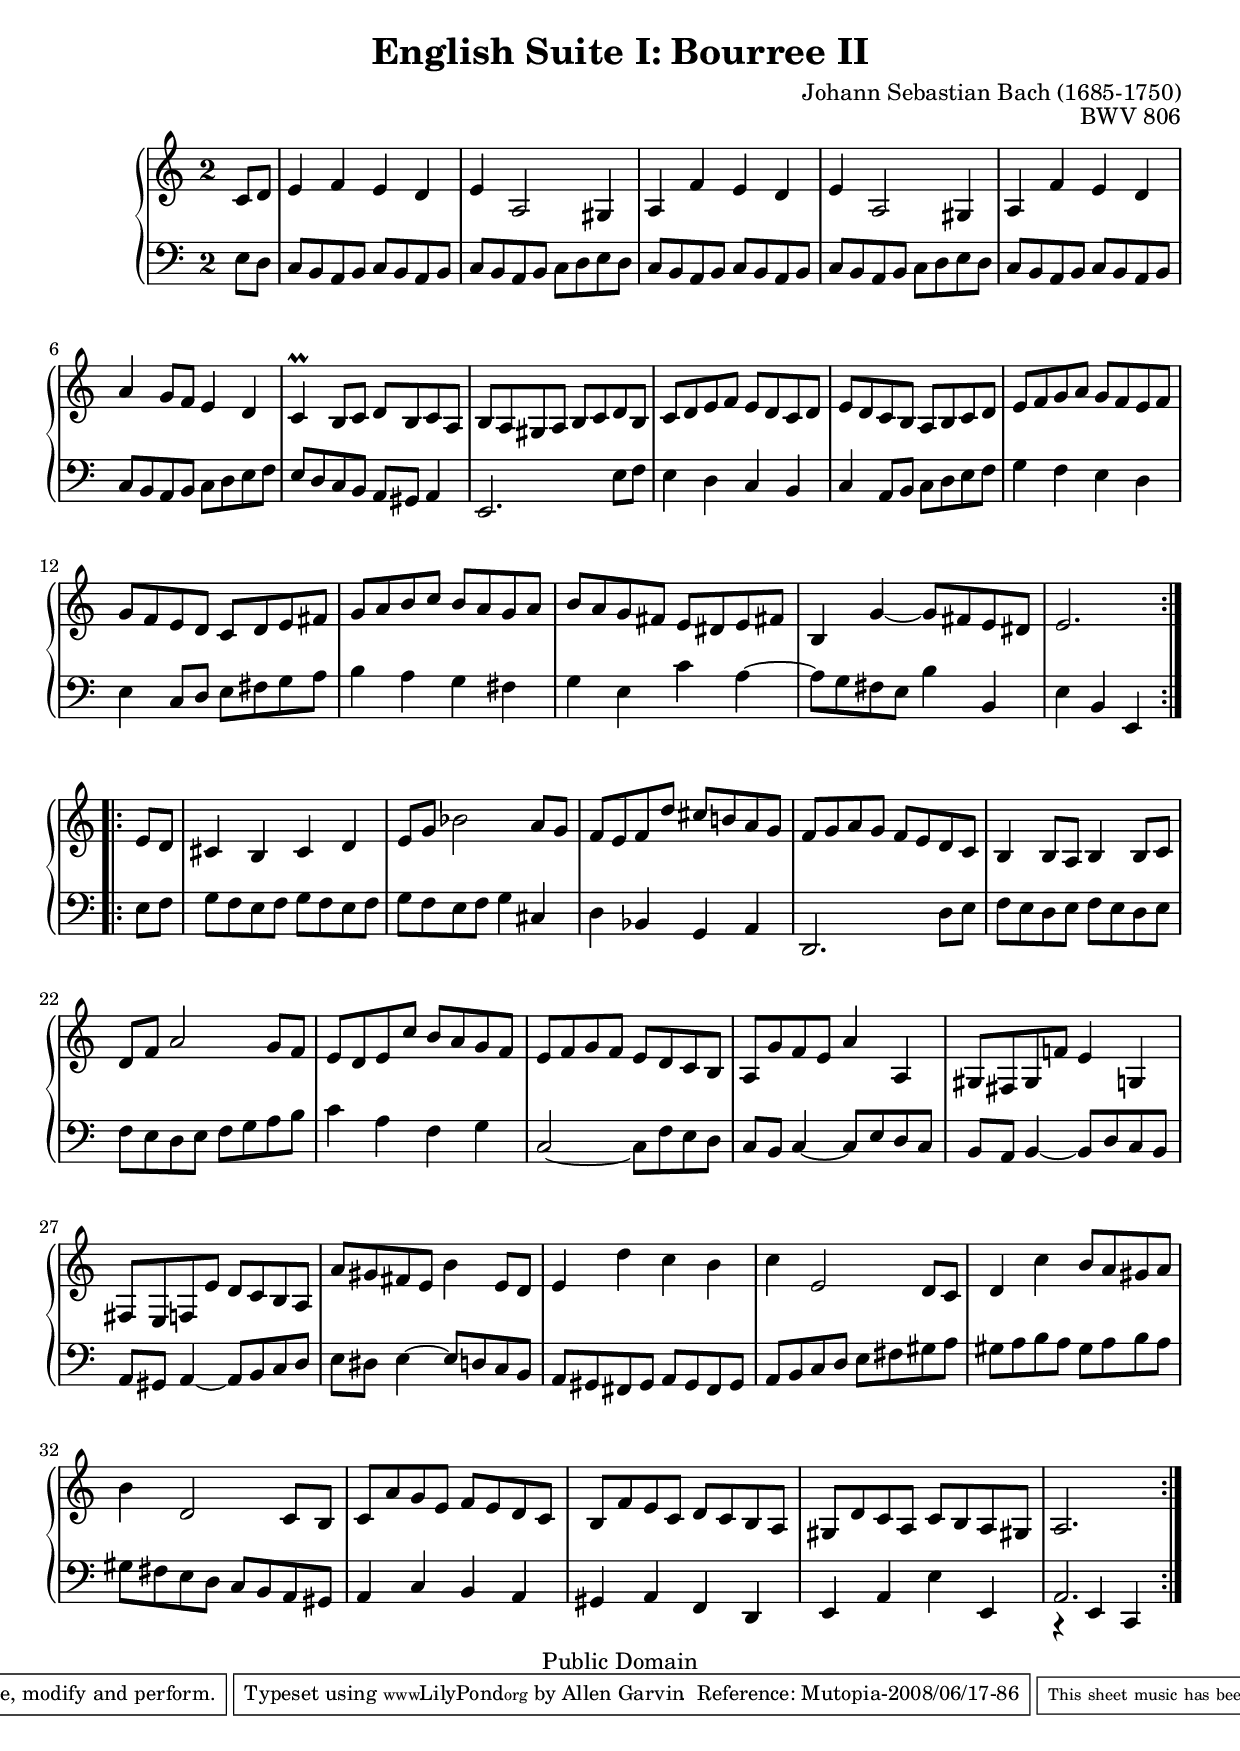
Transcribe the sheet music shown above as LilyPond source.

\include "english.ly"

\header {
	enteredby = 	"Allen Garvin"
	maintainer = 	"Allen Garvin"
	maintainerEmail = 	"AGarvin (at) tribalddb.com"
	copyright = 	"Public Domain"
	filename = 	"bach-english-suite-1-bourree-2.ly"
	title = 	"English Suite I: Bourree II"
	opus = 	"BWV 806"
	composer =	"Johann Sebastian Bach (1685-1750)"
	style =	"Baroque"
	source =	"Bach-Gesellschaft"
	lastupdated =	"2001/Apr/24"

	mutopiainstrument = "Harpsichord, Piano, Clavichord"
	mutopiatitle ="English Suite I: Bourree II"
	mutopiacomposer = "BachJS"
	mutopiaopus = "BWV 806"
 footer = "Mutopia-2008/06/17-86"
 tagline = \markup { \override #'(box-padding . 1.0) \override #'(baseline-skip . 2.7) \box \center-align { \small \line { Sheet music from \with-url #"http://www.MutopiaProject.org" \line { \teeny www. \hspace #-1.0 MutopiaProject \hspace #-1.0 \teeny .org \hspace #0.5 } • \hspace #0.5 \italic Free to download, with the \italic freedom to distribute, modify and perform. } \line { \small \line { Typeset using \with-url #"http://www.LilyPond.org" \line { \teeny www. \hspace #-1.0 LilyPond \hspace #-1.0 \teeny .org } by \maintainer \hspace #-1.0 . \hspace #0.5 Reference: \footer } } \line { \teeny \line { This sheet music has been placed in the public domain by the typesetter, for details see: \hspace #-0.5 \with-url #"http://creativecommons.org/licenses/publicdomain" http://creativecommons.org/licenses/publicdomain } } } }
}

\version "2.11.46"

voiceone =\relative c' {
	\key a \minor
	\clef "treble"

	\override Staff.TimeSignature #'style = #'single-digit
	\time 2/2

	\repeat "volta" 2 {
		\partial 4c8[ d] 					|
		e4 f e d						|
		e a,2 gs4						|
		a f' e d						|
		e a,2 gs4						|
		a f' e d						|
		a'g8[ f]  e4 d					|
		c \prall b8[ c] d[ b c a] 				|
		b[ a gs a] b[ c d b] 				|
		c[ d e f] e[ d c d] 					|
		e[ d c b] a[ b c d] 					|
		e[ f g a] g[ f e f]  				|
		g[ f e d] c[ d e fs] 				|
		g[ a b c] b[ a g a] 					|
		b[ a g fs] e[ ds e fs!] 				|
		b,4 g' ~g8[ fs e ds] 				|
		e2.	
	}
	\repeat "volta" 2 {
		e8[ d] 						|
		cs4 b cs d						|
		e8[ g]  bf2a8[ g] 					|
		f[ e f d'] cs[ b! a g] 				|
		f[ g a g] f[ e d c] 					|
		b4b8[ a]  b4b8[ c] 					|
		d[ f]  a2g8[ f]  					|
		e[ d e c'] b[ a g f] 				|
		e[ f g f] e[ d c b] 					|
		a[ g' f e]  a4 a,					|
		gs8[ fs gs f'!]  e4 g,				|
		fs8[ e f e'] d[ c b a] 				|
		a'[ gs fs e]  b'4e,8[ d] 				|
		e4 d' c b						|
		c e,2d8[ c] 					|
		d4 c'b8[ a gs a] 					|
		b4 d,2c8[ b] 					|
		c[ a' g e] f[ e d c] 				|
		b[ f' e c] d[ c b a] 				|
		gs[ d' c a] c[ b a gs!] 				|
		a2.
	}
}

voicetwo =\relative c {
	\key a \minor
	\clef "bass"

	\override Staff.TimeSignature #'style = #'single-digit
	\time 2/2

	\repeat "volta" 2 {
		\partial 4e8[ d] 					|
		c[ b a b] c[ b a b] 					|
		c[ b a b] c[ d e d] 					|
		c[ b a b] c[ b a b] 					|
		c[ b a b] c[ d e d] 					|
		c[ b a b] c[ b a b] 					|
		c[ b a b] c[ d e f] 					|
		e[ d c b] a[ gs]  a4					|
		e2.e'8[ f] 						|
		e4 d c b						|
		c a8[ b]  c[ d e f] 					|
		g4 f e d						|
		e c8[ d]  e[ fs g a] 					|
		b4 a g fs						|
		g e c' a ~						|
		a8[ g fs e]  b'4 b,					|
		e b e,
	} \break
	\repeat "volta" 2 {
		e'8[ f] 						|
		g[ f e f] g[ f e f] 					|
		g[ f e f]  g4 cs,					|
		d bf g a						|
		d,2.d'8[ e] 					|
		f[ e d e] f[ e d e] 					|
		f[ e d e] f[ g a b] 					|
		c4 a f g						|
		c,2 ~c8[ f e d] 					|
		c[ b]  c4 ~c8[ e d c] 				|
		b[ a]  b4 ~b8[ d c b] 				|
		a[ gs]  a4 ~a8[ b c d] 				|
		e[ ds]  e4 ~e8[ d c b] 				|
		a[ gs fs gs] a[ gs fs gs] 				|
		a[ b c d] e[ fs gs a] 				|
		gs[ a b a] gs[ a b a] 				|
		gs[ fs e d] c[ b a gs] 				|
		a4 c b a						|
		gs a f d						|
		e a e' e,						|
		<< { \stemUp a2. }
		{ \new Voice { \voiceTwo \stemUp r4 e c } } >>	
	}
}

\score {
	\context GrandStaff << 
		\context Staff = "one" << \voiceone >>
		\context Staff = "two" << \voicetwo >>
	>>

	\layout{
%		 line-width = 18.0 \cm
		}

	\midi { \context { \Score tempoWholesPerMinute = #(ly:make-moment 92 2) } }
}
